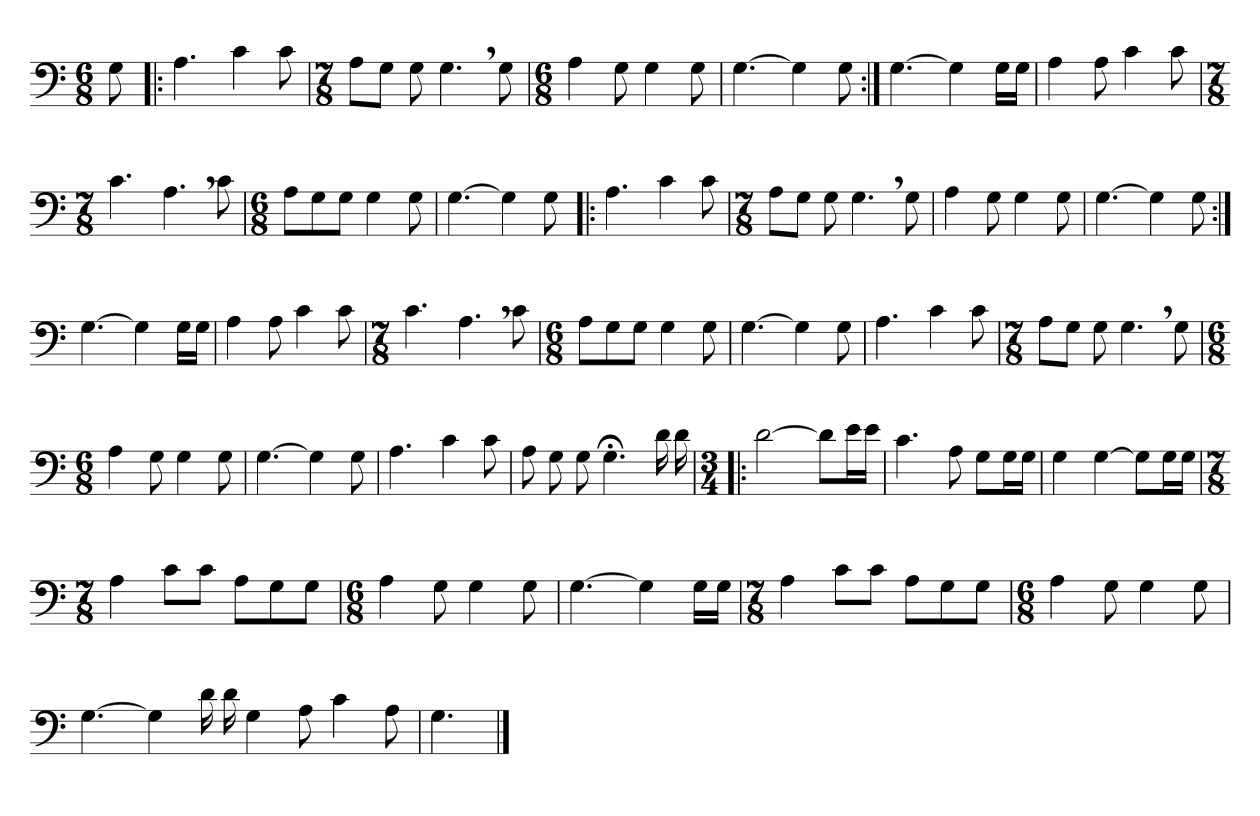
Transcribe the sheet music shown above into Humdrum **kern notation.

**kern
*part1
*staff1
*clefF4
*k[]
*M6/8
=
8G
=1!|:
4.A
4c
8c
=2
*M7/8
8A\L
8G\J
8G
4.G,
8G
=3
*M6/8
4A
8G
4G
8G
=
[4.G
4G]
8G
=:|!
[4.G
4G]
16G\LL
16G\JJ
=
4A
8A
4c
8c
=
*M7/8
4.c
4.A,
8c
=
*M6/8
8A\L
8G\
8G\J
4G
8G
=
[4.G
4G]
8G
=!|:
4.A
4c
8c
=
*M7/8
8A\L
8G\J
8G
4.G,
8G
=
4A
8G
4G
8G
=
[4.G
4G]
8G
=:|!
[4.G
4G]
16G\LL
16G\JJ
=
4A
8A
4c
8c
=
*M7/8
4.c
4.A,
8c
=
*M6/8
8A\L
8G\
8G\J
4G
8G
=
[4.G
4G]
8G
=
4.A
4c
8c
=
*M7/8
8A\L
8G\J
8G
4.G,
8G
=
*M6/8
4A
8G
4G
8G
=
[4.G
4G]
8G
=
4.A
4c
8c
=
8A
8G
8G
4.G;<
16d
16d
=!|:
*M3/4
[2d
8d\L]
16e\L
16e\JJ
=
4.c
8A
8G\L
16G\L
16G\JJ
=
4G
[4G
8G\L]
16G\L
16G\JJ
=
*M7/8
4A
8c\L
8c\J
8A\L
8G\
8G\J
=
*M6/8
4A
8G
4G
8G
=
[4.G
4G]
16G\LL
16G\JJ
=
*M7/8
4A
8c\L
8c\J
8A\L
8G\
8G\J
=
*M6/8
4A
8G
4G
8G
=
[4.G
4G]
16d
16d
4G
8A
4c
8A
=
4.G
==
*-
